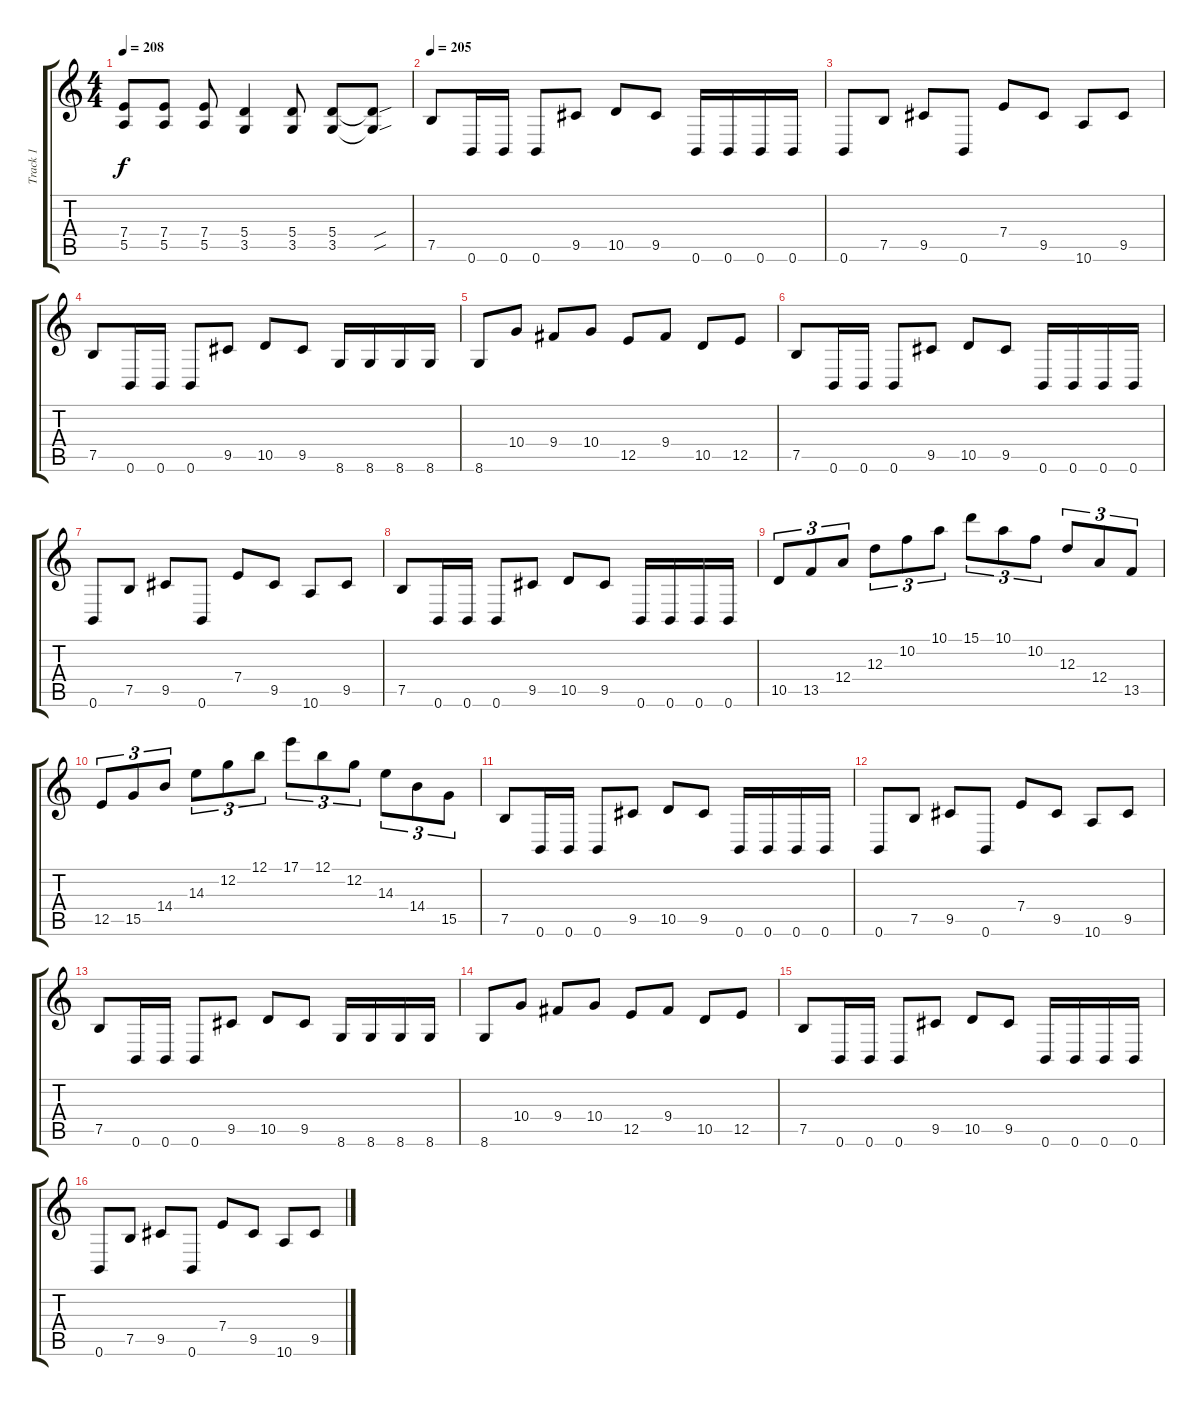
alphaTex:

\track ("Track 1" "Track 1") {instrument distortionguitar}
\staff {score tabs}
\tuning (B3 G3 D3 A2 E2 B1) {hide}
\ts (4 4)
\tempo 208
\clef g2
\ks c
(7.4{t} 5.5{t}).8{dy f} (7.4 5.5).8 (7.4 5.5).8 (5.4 3.5).4 (5.4 3.5).8 (5.4 3.5).8 (5.4{sou t} 3.5{sou t}).8 |
\tempo 205
7.5.8 0.6.16 0.6.16 0.6.8 9.5.8 10.5.8 9.5.8 0.6.16 0.6.16 0.6.16 0.6.16 |
0.6.8 7.5.8 9.5.8 0.6.8 7.4.8 9.5.8 10.6.8 9.5.8 |
7.5.8 0.6.16 0.6.16 0.6.8 9.5.8 10.5.8 9.5.8 8.6.16 8.6.16 8.6.16 8.6.16 |
8.6.8 10.4.8 9.4.8 10.4.8 12.5.8 9.4.8 10.5.8 12.5.8 |
7.5.8 0.6.16 0.6.16 0.6.8 9.5.8 10.5.8 9.5.8 0.6.16 0.6.16 0.6.16 0.6.16 |
0.6.8 7.5.8 9.5.8 0.6.8 7.4.8 9.5.8 10.6.8 9.5.8 |
7.5.8 0.6.16 0.6.16 0.6.8 9.5.8 10.5.8 9.5.8 0.6.16 0.6.16 0.6.16 0.6.16 |
10.5.8{tu (3 2)} 13.5.8{tu (3 2)} 12.4.8{tu (3 2)} 12.3.8{tu (3 2)} 10.2.8{tu (3 2)} 10.1.8{tu (3 2)} 15.1.8{tu (3 2)} 10.1.8{tu (3 2)} 10.2.8{tu (3 2)} 12.3.8{tu (3 2)} 12.4.8{tu (3 2)} 13.5.8{tu (3 2)} |
12.5.8{tu (3 2)} 15.5.8{tu (3 2)} 14.4.8{tu (3 2)} 14.3.8{tu (3 2)} 12.2.8{tu (3 2)} 12.1.8{tu (3 2)} 17.1.8{tu (3 2)} 12.1.8{tu (3 2)} 12.2.8{tu (3 2)} 14.3.8{tu (3 2)} 14.4.8{tu (3 2)} 15.5.8{tu (3 2)} |
7.5.8 0.6.16 0.6.16 0.6.8 9.5.8 10.5.8 9.5.8 0.6.16 0.6.16 0.6.16 0.6.16 |
0.6.8 7.5.8 9.5.8 0.6.8 7.4.8 9.5.8 10.6.8 9.5.8 |
7.5.8 0.6.16 0.6.16 0.6.8 9.5.8 10.5.8 9.5.8 8.6.16 8.6.16 8.6.16 8.6.16 |
8.6.8 10.4.8 9.4.8 10.4.8 12.5.8 9.4.8 10.5.8 12.5.8 |
7.5.8 0.6.16 0.6.16 0.6.8 9.5.8 10.5.8 9.5.8 0.6.16 0.6.16 0.6.16 0.6.16 |
0.6.8 7.5.8 9.5.8 0.6.8 7.4.8 9.5.8 10.6.8 9.5.8
